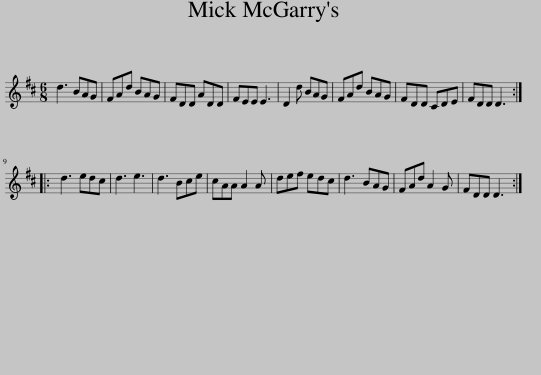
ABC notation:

X:1
L:1/8
M:6/8
I:linebreak $
K:D
V:1 treble
V:1
 d3 BAG | FAd BAG | FDD ADD | FEE E3 | D2 d BAG | %5
 FAd BAG | FDD CDE | FDD D3 ::$ d3 edc | d3 e3 | %10
 d3 Bce | cAA A2 A | def edc | d3 BAG | FAd A2 G | %15
 FDD D3 :| %16
